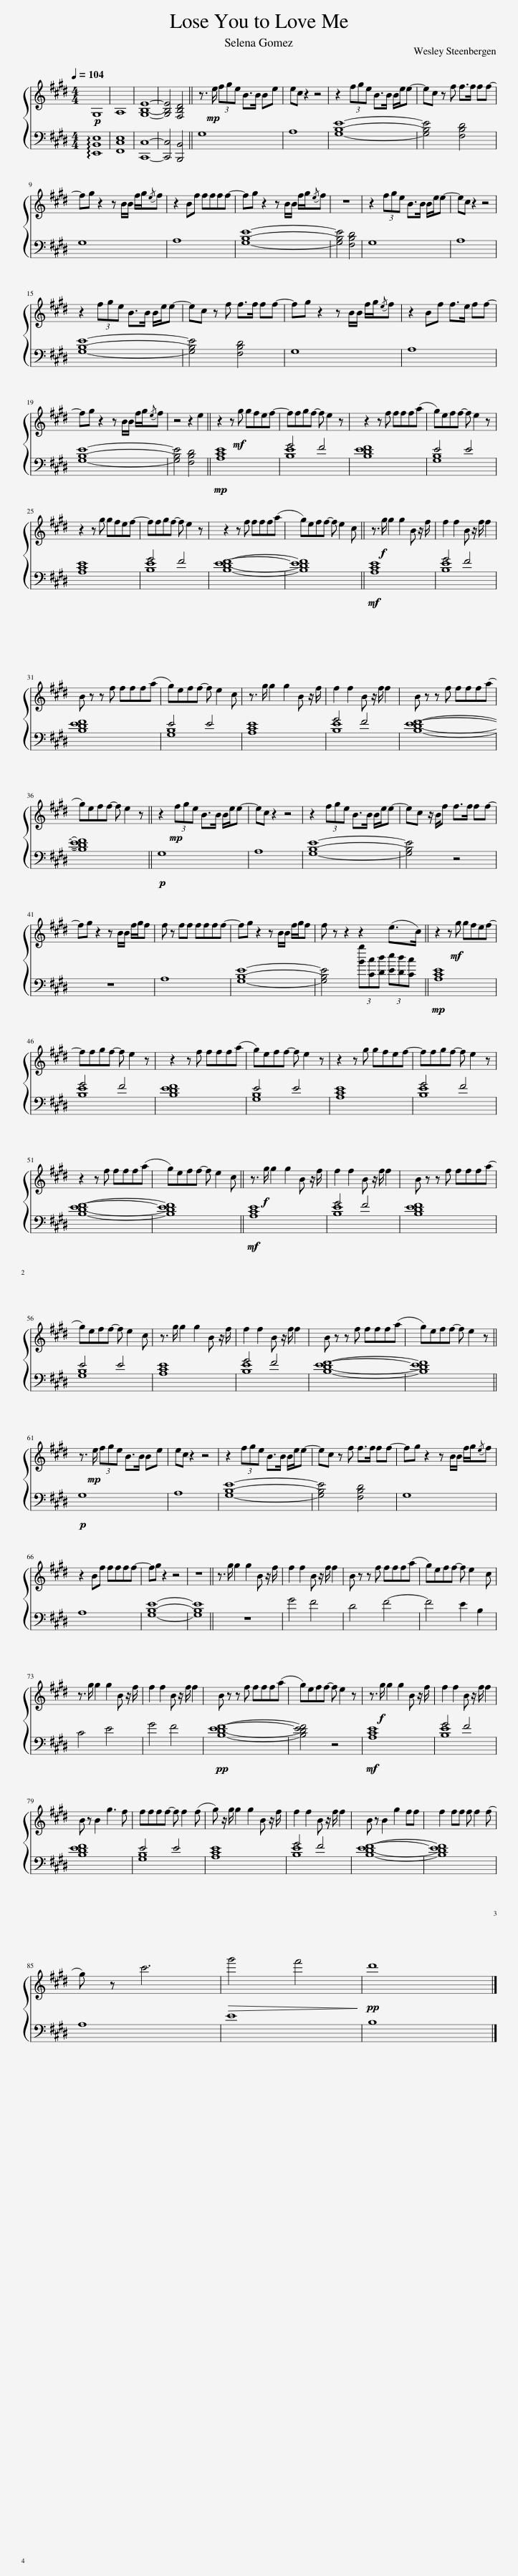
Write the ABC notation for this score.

X:1
%%score { 1 | ( 2 3 ) }
L:1/8
Q:1/4=104
M:4/4
I:linebreak $
K:E
V:1 treble
V:2 bass
V:3 bass
V:1
!p! G,8 | A,8 | [G,B,E]8- | [G,B,E]4 [F,B,D]4 || z3/2!mp! e/ (3fge B>B Be | %5
 ec z2 z4 | z2 (3fge B>B B/e/e- | ec z f f>f ff- |$ fg z2 z B/B/ f/g/{/e}f | z2 Bf ffff- | %10
 fg z2 z B/B/ f/g/{/e}f | z8 | z2 (3fge B>B B/e/e- | ec z2 z4 |$ z2 (3fge B>B B/e/e- | %15
 ec z f f>f ff- | fg z2 z B/B/ f/g/{/e}f | z2 Bf f>e ff- |$ fg z2 z B/B/ f/g/{/e}f | z4 z2 e2 || %20
 z2 z!mf! g gfef- | ffgf- f e2 z | z2 z f fff(a | g)eff- f e2 z |$ z2 z g gfef- | %25
 ffgf- f e2 z | z2 z f fff(a | g)eff- f e2 c || z3/2!f! g/ g2 g2 B z/ f/ | f2 f2 B z/ f/ f2 |$ %30
 B z z f fff(a | g)eff- f e2 c | z3/2 g/ g2 g2 B z/ f/ | f2 f2 B z/ f/ f2 | B z z f fff(a |$ %35
 g)eff- f e2 z || z2!mp! (3fge B>B B/e/e- | ec z2 z4 | z2 (3fge B>B B/e/e- | ec z/ B/f f>f ff- |$ %40
 fg z2 z B/B/ f/g/f | f z ff ffff- | fg z2 z B/B/ f/g/f | f z z2 z2 (e>c) || z2 z!mf! g gfef- |$ %45
 ffgf- f e2 z | z2 z f fff(a | g)eff- f e2 z | z2 z g gfef- | ffgf- f e2 z |$ %50
 z2 z f fff(a | g)eff- f e2 c || z3/2!f! g/ g2 g2 B z/ f/ | f2 f2 B z/ f/ f2 | B z z f fff(a |$ %55
 g)eff- f e2 c | z3/2 g/ g2 g2 B z/ f/ | f2 f2 B z/ f/ f2 | B z z f fff(a | g)eff- f e2 z ||$ %60
 z3/2!mp! e/ (3fge B>B Be | ec z2 z4 | z2 (3fge B>B B/e/e- | ec z f f>f ff- | fg z2 z B/B/ f/g/{/e}f |$ %65
 z2 Bf ffff- | fg z2 z4 | z8 || z3/2 g/ g2 g2 B z/ f/ | f2 f2 B z/ f/ f2 | %70
 B z z f fff(a | g)eff- f e2 c |$ z3/2 g/ g2 g2 B z/ f/ | f2 f2 B z/ f/ f2 | B z z f fff(a | %75
 g)eff- f e2 z | z3/2!f! g/ g2 g2 B z/ f/ | f2 f2 B z/ f/ f2 |$ B z B2 g3 f | ffff- f f2 (f | %80
 g) z/ g/ g2 g2 B z/ f/ | f2 f2 B z/ f/ f2 | B z B2 g2 ff | f2 ff f f2 (f |$ g) z c'6 | %85
!>(! g'4 f'4!>)! |!pp! d'8 |] %87
V:2
 !arpeggio![E,,B,,E,]8 | [F,,C,E,]8 | [C,,C,]8- | [C,,C,]4 [B,,,B,,]4 || G,8 | %5
 A,8 | [G,B,E]8- | [G,B,E]4 [F,B,D]4 |$ G,8 | A,8 | %10
 [G,B,E]8- | [G,B,E]4 [F,B,D]4 | G,8 | A,8 |$ [G,B,E]8- | %15
 [G,B,E]4 [F,B,D]4 | G,8 | A,8 |$ [G,B,E]8- | [G,B,E]4 [F,B,D]4 || %20
!mp! [A,CE]8 | G4 F4 | [B,DEF]8 | E4 E4 |$ [A,CE]8 | %25
 G4 F4 | [B,DEF]8- | [B,DEF]8 ||!mf! [A,CE]8 | G4 F4 |$ %30
 [B,DEF]8 | E4 E4 | [A,CE]8 | G4 F4 | [B,DEF]8- |$ %35
 [B,DEF]8 ||!p! G,8 | A,8 | [G,B,E]8- | [G,B,E]4 z4 |$ %40
 z8 | A,8 | [G,B,E]8- | [G,B,E]4 (3[Bb][Cc][Dd] (3[Ee][Dd][Cc] ||!mp! [A,CE]8 |$ %45
 G4 F4 | [B,DEF]8 | E4 E4 | [A,CE]8 | G4 F4 |$ %50
 [B,DEF]8- | [B,DEF]8 ||!mf! [A,CE]8 | G4 F4 | [B,DEF]8 |$ %55
 E4 E4 | [A,CE]8 | G4 F4 | [B,DEF]8- | [B,DEF]8 ||$ %60
!p! G,8 | A,8 | [G,B,E]8- | [G,B,E]4 [F,B,D]4 | G,8 |$ %65
 A,8 | [G,B,E]8- | [G,B,E]8 || z8 | G4 F4 | %70
 D4 F4- | F4 E2 B,2 |$ C4 E4 | G4 F4 |!pp! [B,DEF]8- | %75
 [B,DEF]4 z4 |!mf! [A,CE]8 | G4 F4 |$ [B,DEF]8 | E4 E4 | %80
 [A,CE]8 | G4 F4 | [B,DEF]8- | [B,DEF]8 |$ A,8 | %85
 E8 | B,8 |] %87
V:3
 x8 | x8 | x8 | x8 || x8 | %5
 x8 | x8 | x8 |$ x8 | x8 | %10
 x8 | x8 | x8 | x8 |$ x8 | %15
 x8 | x8 | x8 |$ x8 | x8 || %20
 x8 | [B,E]8 | x8 | [G,B,]8 |$ x8 | %25
 [B,E]8 | x8 | x8 || x8 | [B,E]8 |$ %30
 x8 | [G,B,]8 | x8 | [B,E]8 | x8 |$ %35
 x8 || x8 | x8 | x8 | x8 |$ %40
 x8 | x8 | x8 | x8 || x8 |$ %45
 [B,E]8 | x8 | [G,B,]8 | x8 | [B,E]8 |$ %50
 x8 | x8 || x8 | [B,E]8 | x8 |$ %55
 [G,B,]8 | x8 | [B,E]8 | x8 | x8 ||$ %60
 x8 | x8 | x8 | x8 | x8 |$ %65
 x8 | x8 | x8 || x8 | x8 | %70
 x8 | x8 |$ x8 | x8 | x8 | %75
 x8 | x8 | [B,E]8 |$ x8 | [G,B,]8 | %80
 x8 | [B,E]8 | x8 | x8 |$ x8 | %85
 x8 | x8 |] %87
